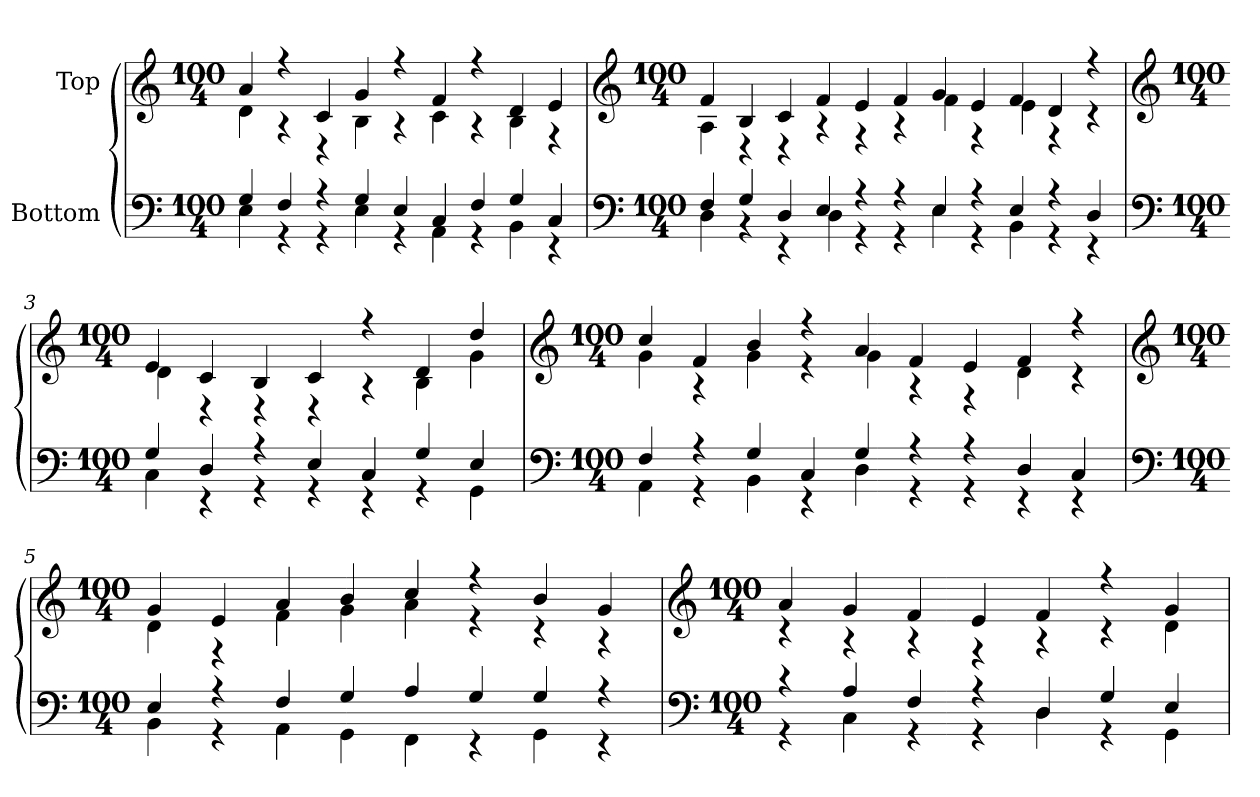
**kern	**kern
*part2	*part1
*staff2	*staff1
*I"Bottom	*I"Top
*clefF4	*clefG2
*M100/4	*M100/4
=1	=1
*^	*^
4G	4E	4a	4d
4F	4r	4r	4r
4r	4r	4c	4r
4G	4E	4g	4B
4E	4r	4r	4r
4C	4AA	4f	4c
4F	4r	4r	4r
4G	4BB	4d	4B
4C	4r	4e	4r
=2	=2	=2	=2
*clefF4	*	*clefG2	*
*M100/4	*	*M100/4	*
4F	4D	4f	4A
4G	4r	4B	4r
4D	4r	4c	4r
4E	4D	4f	4r
4r	4r	4e	4r
4r	4r	4f	4r
4E	4E	4g	4f
4r	4r	4e	4r
4E	4BB	4f	4e
4r	4r	4d	4r
4D	4r	4r	4r
=3	=3	=3	=3
*clefF4	*	*clefG2	*
*M100/4	*	*M100/4	*
4G	4C	4e	4d
4D	4r	4c	4r
4r	4r	4B	4r
4E	4r	4c	4r
4C	4r	4r	4r
4G	4r	4d	4B
4E	4GG	4dd	4g
=4	=4	=4	=4
*clefF4	*	*clefG2	*
*M100/4	*	*M100/4	*
4F	4AA	4cc	4g
4r	4r	4f	4r
4G	4BB	4b	4g
4C	4r	4r	4r
4G	4D	4a	4g
4r	4r	4f	4r
4r	4r	4e	4r
4D	4r	4f	4d
4C	4r	4r	4r
=5	=5	=5	=5
*clefF4	*	*clefG2	*
*M100/4	*	*M100/4	*
4E	4BB	4g	4d
4r	4r	4e	4r
4F	4AA	4a	4f
4G	4GG	4b	4g
4A	4FF	4cc	4a
4G	4r	4r	4r
4G	4GG	4b	4r
4r	4r	4g	4r
=6	=6	=6	=6
*clefF4	*	*clefG2	*
*M100/4	*	*M100/4	*
4r	4r	4a	4r
4A	4C	4g	4r
4F	4r	4f	4r
4r	4r	4e	4r
4D	4D	4f	4r
4G	4r	4r	4r
4E	4GG	4g	4d
*v	*v	*	*
*	*v	*v
=	=
*-	*-
